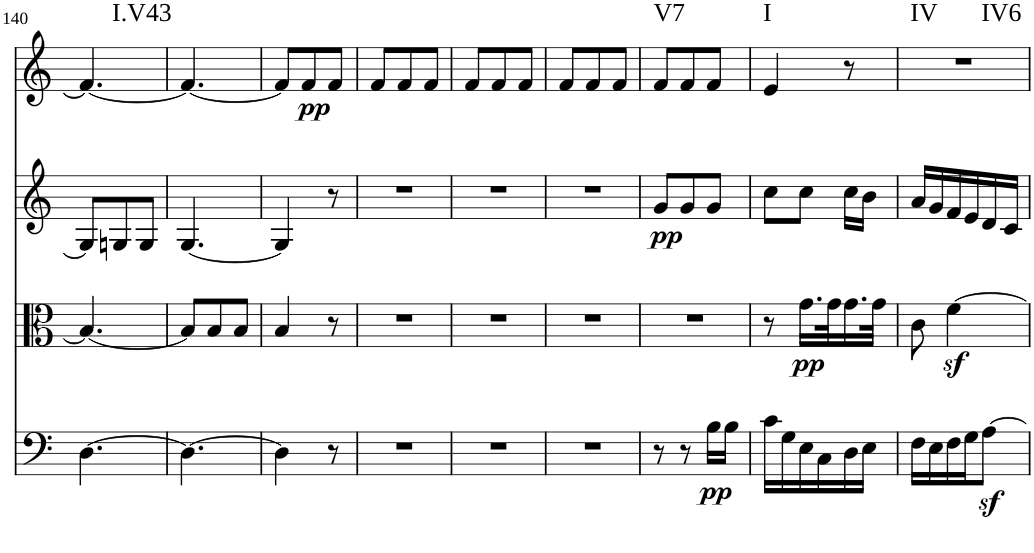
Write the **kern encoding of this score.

**kern	**dynam	**kern	**dynam	**kern	**dynam	**kern	**dynam	**harte
*part4	*part4	*part3	*part3	*part2	*part2	*part1	*part1	*part1
*staff4	*staff4	*staff3	*staff3	*staff2	*staff2	*staff1	*staff1	*
*I"Violoncello	*	*I"Viola	*	*I"Violin II	*	*I"Violin I	*	*
!!LO:PB:g=z
*clefF4	*	*clefC3	*	*clefG2	*	*clefG2	*	*
*k[]	*	*k[]	*	*k[]	*	*k[]	*	*
*M3/8	*	*M3/8	*	*M3/8	*	*M3/8	*	*
=140	=140	=140	=140	=140	=140	=140	=140	=140
!	!	!	!	!	!	!	!	!LO:H:kt=I.V43
[4.D\	.	4.B/_	.	8G#/L]	.	4.f/_	.	N
.	.	.	.	8Gn/	.	.	.	.
.	.	.	.	8G/J	.	.	.	.
=141	=141	=141	=141	=141	=141	=141	=141	=141
4.D\_	.	8B/L]	.	[4.G/	.	4.f/_	.	.
.	.	8B/	.	.	.	.	.	.
.	.	8B/J	.	.	.	.	.	.
=142	=142	=142	=142	=142	=142	=142	=142	=142
4D\]	.	4B/	.	4G/]	.	8f/L]	.	.
!	!	!	!	!	!	!	!LO:DY:b	!
.	.	.	.	.	.	8f/	pp	.
8r	.	8r	.	8r	.	8f/J	.	.
=143	=143	=143	=143	=143	=143	=143	=143	=143
4.r	.	4.r	.	4.r	.	8f/L	.	.
.	.	.	.	.	.	8f/	.	.
.	.	.	.	.	.	8f/J	.	.
=144	=144	=144	=144	=144	=144	=144	=144	=144
4.r	.	4.r	.	4.r	.	8f/L	.	.
.	.	.	.	.	.	8f/	.	.
.	.	.	.	.	.	8f/J	.	.
=145	=145	=145	=145	=145	=145	=145	=145	=145
4.r	.	4.r	.	4.r	.	8f/L	.	.
.	.	.	.	.	.	8f/	.	.
.	.	.	.	.	.	8f/J	.	.
=146	=146	=146	=146	=146	=146	=146	=146	=146
!	!	!	!	!	!LO:DY:b	!	!	!LO:H:kt=V7
8r	.	4.r	.	8g/L	pp	8f/L	.	N
8r	.	.	.	8g/	.	8f/	.	.
!	!LO:DY:b	!	!	!	!	!	!	!
16B\LL	pp	.	.	8g/J	.	8f/J	.	.
16B\JJ	.	.	.	.	.	.	.	.
=147	=147	=147	=147	=147	=147	=147	=147	=147
!	!	!	!	!	!	!	!	!LO:H:kt=I
16c\LL	.	8r	.	8cc\L	.	4e/	.	N
16G\	.	.	.	.	.	.	.	.
!	!	!	!LO:DY:b	!	!	!	!	!
16E\	.	16.g\LL	pp	8cc\J	.	.	.	.
16C\	.	.	.	.	.	.	.	.
.	.	32g\K	.	.	.	.	.	.
16D\	.	16.g\	.	16cc\LL	.	8r	.	.
16E\JJ	.	.	.	16b\JJ	.	.	.	.
.	.	32g\JJk	.	.	.	.	.	.
=148	=148	=148	=148	=148	=148	=148	=148	=148
!	!	!	!	!	!	!	!	!LO:H:n=1:kt=IV
!	!	!	!	!	!	!	!	!LO:H:n=2:kt=IV6
16F\LL	.	8c\	.	16a/LL	.	4.r	.	N N
16E\	.	.	.	16g/	.	.	.	.
16F\	.	[4fz<\	.	16f/	.	.	.	.
16G\J	.	.	.	16e/	.	.	.	.
[8Az<\J	.	.	.	16d/	.	.	.	.
.	.	.	.	16c/JJ	.	.	.	.
=	=	=	=	=	=	=	=	=
*-	*-	*-	*-	*-	*-	*-	*-	*-
